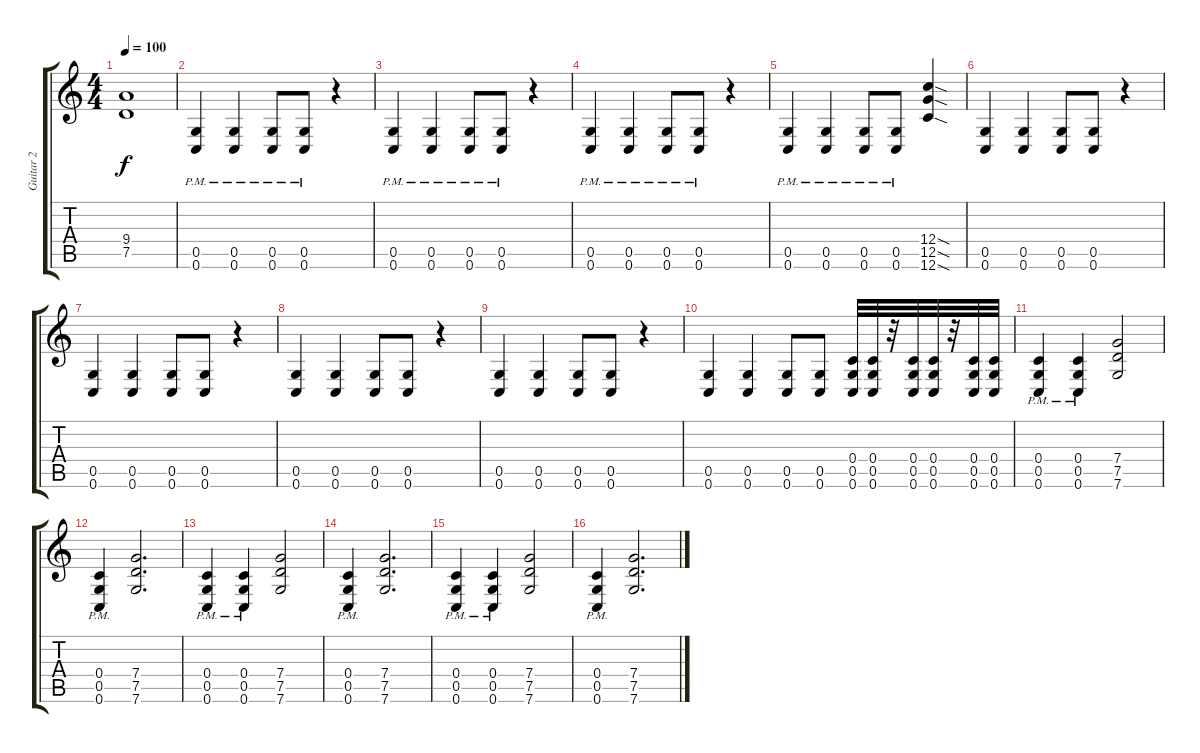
\track ("Guitar 2" "Guitar 2") {instrument overdrivenguitar}
\staff {score tabs}
\tuning (D4 A3 F3 C3 G2 C2) {hide}
\ts (4 4)
\tempo 100
\clef g2
\ks c
(9.4{t} 7.5{t}).1{dy f} |
(0.5{pm} 0.6).4 (0.5{pm} 0.6).4 (0.5{pm} 0.6).8 (0.5{pm} 0.6).8 r.4 |
(0.5{pm} 0.6).4 (0.5{pm} 0.6).4 (0.5{pm} 0.6).8 (0.5{pm} 0.6).8 r.4 |
(0.5{pm} 0.6).4 (0.5{pm} 0.6).4 (0.5{pm} 0.6).8 (0.5{pm} 0.6).8 r.4 |
(0.5{pm} 0.6).4 (0.5{pm} 0.6).4 (0.5{pm} 0.6).8 (0.5{pm} 0.6).8 (12.4{sod} 12.5{sod} 12.6{sod}).4 |
(0.5 0.6).4 (0.5 0.6).4 (0.5 0.6).8 (0.5 0.6).8 r.4 |
(0.5 0.6).4 (0.5 0.6).4 (0.5 0.6).8 (0.5 0.6).8 r.4 |
(0.5 0.6).4 (0.5 0.6).4 (0.5 0.6).8 (0.5 0.6).8 r.4 |
(0.5 0.6).4 (0.5 0.6).4 (0.5 0.6).8 (0.5 0.6).8 r.4 |
(0.5 0.6).4 (0.5 0.6).4 (0.5 0.6).8 (0.5 0.6).8 (0.4 0.5 0.6).32 (0.4 0.5 0.6).32 r.32 (0.4 0.5 0.6).32 (0.4 0.5 0.6).32 r.32 (0.4 0.5 0.6).32 (0.4 0.5 0.6).32 |
(0.4 0.5{pm} 0.6).4 (0.4 0.5{pm} 0.6).4 (7.4 7.5 7.6).2 |
(0.4 0.5{pm} 0.6).4 (7.4 7.5 7.6).2{d} |
(0.4 0.5{pm} 0.6).4 (0.4 0.5{pm} 0.6).4 (7.4 7.5 7.6).2 |
(0.4 0.5{pm} 0.6).4 (7.4 7.5 7.6).2{d} |
(0.4 0.5{pm} 0.6).4 (0.4 0.5{pm} 0.6).4 (7.4 7.5 7.6).2 |
(0.4 0.5{pm} 0.6).4 (7.4 7.5 7.6).2{d}
